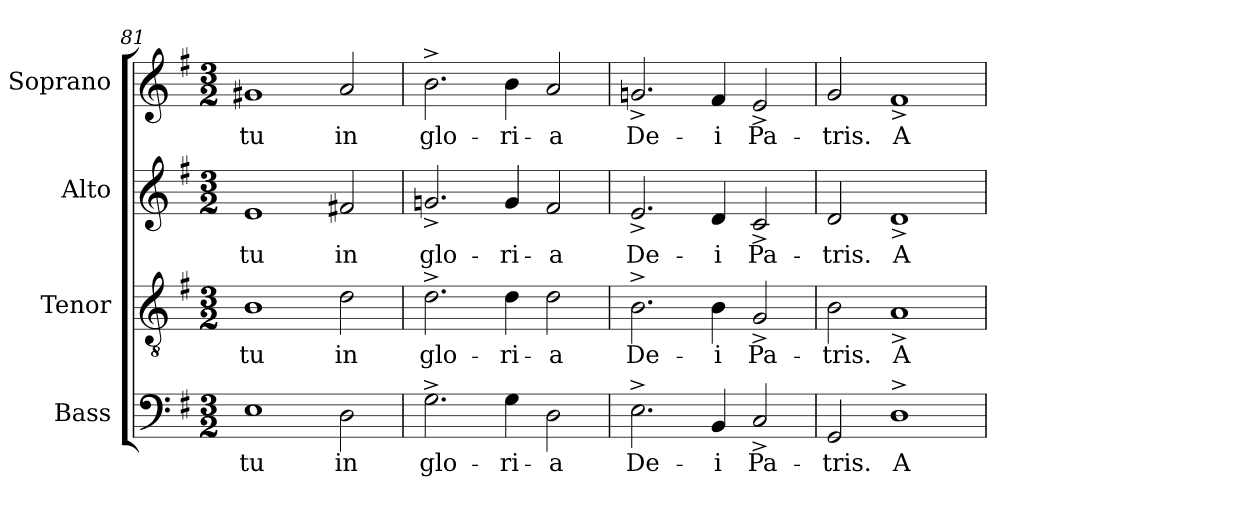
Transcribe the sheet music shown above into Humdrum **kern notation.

**kern	**text	**kern	**text	**kern	**text	**kern	**text
*part4	*part4	*part3	*part3	*part2	*part2	*part1	*part1
*staff4	*staff4	*staff3	*staff3	*staff2	*staff2	*staff1	*staff1
*I"Bass	*	*I"Tenor	*	*I"Alto	*	*I"Soprano	*
*I'B.	*	*I'T.	*	*I'A.	*	*I'S.	*
*clefF4	*	*clefGv2	*	*clefG2	*	*clefG2	*
*	*	*ITrd7c12	*	*	*	*	*
*k[f#]	*	*k[f#]	*	*k[f#]	*	*k[f#]	*
*G:	*	*G:	*	*G:	*	*G:	*
*M3/2	*	*M3/2	*	*M3/2	*	*M3/2	*
=81	=81	=81	=81	=81	=81	=81	=81
!	!LO:LY:b:color=#000000	!	!	!	!	!	!
!	!	!	!LO:LY:b:color=#000000	!	!	!	!
!	!	!	!	!	!LO:LY:b:color=#000000	!	!
!	!	!	!	!	!	!	!LO:LY:b:color=#000000
1Ei	-tu	1BBi	-tu	1ei	-tu	1g#Xi	-tu
!	!LO:LY:b:color=#000000	!	!	!	!	!	!
!	!	!	!LO:LY:b:color=#000000	!	!	!	!
!	!	!	!	!	!LO:LY:b:color=#000000	!	!
!	!	!	!	!	!	!	!LO:LY:b:color=#000000
2Di\	in	2Di\	in	2f#Xi/	in	2ai/	in
=82	=82	=82	=82	=82	=82	=82	=82
!	!LO:LY:b:color=#000000	!	!	!	!	!	!
!	!	!	!LO:LY:b:color=#000000	!	!	!	!
!	!	!	!	!	!LO:LY:b:color=#000000	!	!
!	!	!	!	!	!	!	!LO:LY:b:color=#000000
2.G^i\	glo-	2.D^i\	glo-	2.gn^i/	glo-	2.b^i\	glo-
!	!LO:LY:b:color=#000000	!	!	!	!	!	!
!	!	!	!LO:LY:b:color=#000000	!	!	!	!
!	!	!	!	!	!LO:LY:b:color=#000000	!	!
!	!	!	!	!	!	!	!LO:LY:b:color=#000000
4Gi\	-ri-	4Di\	-ri-	4gi/	-ri-	4bi\	-ri-
!	!LO:LY:b:color=#000000	!	!	!	!	!	!
!	!	!	!LO:LY:b:color=#000000	!	!	!	!
!	!	!	!	!	!LO:LY:b:color=#000000	!	!
!	!	!	!	!	!	!	!LO:LY:b:color=#000000
2Di\	-a	2Di\	-a	2f#i/	-a	2ai/	-a
=83	=83	=83	=83	=83	=83	=83	=83
!	!LO:LY:b:color=#000000	!	!	!	!	!	!
!	!	!	!LO:LY:b:color=#000000	!	!	!	!
!	!	!	!	!	!LO:LY:b:color=#000000	!	!
!	!	!	!	!	!	!	!LO:LY:b:color=#000000
2.E^i\	De-	2.BB^i\	De-	2.e^i/	De-	2.gn^i/	De-
!	!LO:LY:b:color=#000000	!	!	!	!	!	!
!	!	!	!LO:LY:b:color=#000000	!	!	!	!
!	!	!	!	!	!LO:LY:b:color=#000000	!	!
!	!	!	!	!	!	!	!LO:LY:b:color=#000000
4BBi/	-i	4BBi\	-i	4di/	-i	4f#i/	-i
!	!LO:LY:b:color=#000000	!	!	!	!	!	!
!	!	!	!LO:LY:b:color=#000000	!	!	!	!
!	!	!	!	!	!LO:LY:b:color=#000000	!	!
!	!	!	!	!	!	!	!LO:LY:b:color=#000000
2C^i/	Pa-	2GG^i/	Pa-	2c^i/	Pa-	2e^i/	Pa-
=84	=84	=84	=84	=84	=84	=84	=84
!	!LO:LY:b:color=#000000	!	!	!	!	!	!
!	!	!	!LO:LY:b:color=#000000	!	!	!	!
!	!	!	!	!	!LO:LY:b:color=#000000	!	!
!	!	!	!	!	!	!	!LO:LY:b:color=#000000
2GGi/	-tris.	2BBi\	-tris.	2di/	-tris.	2gi/	-tris.
!	!LO:LY:b:color=#000000	!	!	!	!	!	!
!	!	!	!LO:LY:b:color=#000000	!	!	!	!
!	!	!	!	!	!LO:LY:b:color=#000000	!	!
!	!	!	!	!	!	!	!LO:LY:b:color=#000000
1D^i	A-	1AA^i	A-	1d^i	A-	1f#^i	A-
=	=	=	=	=	=	=	=
*-	*-	*-	*-	*-	*-	*-	*-
